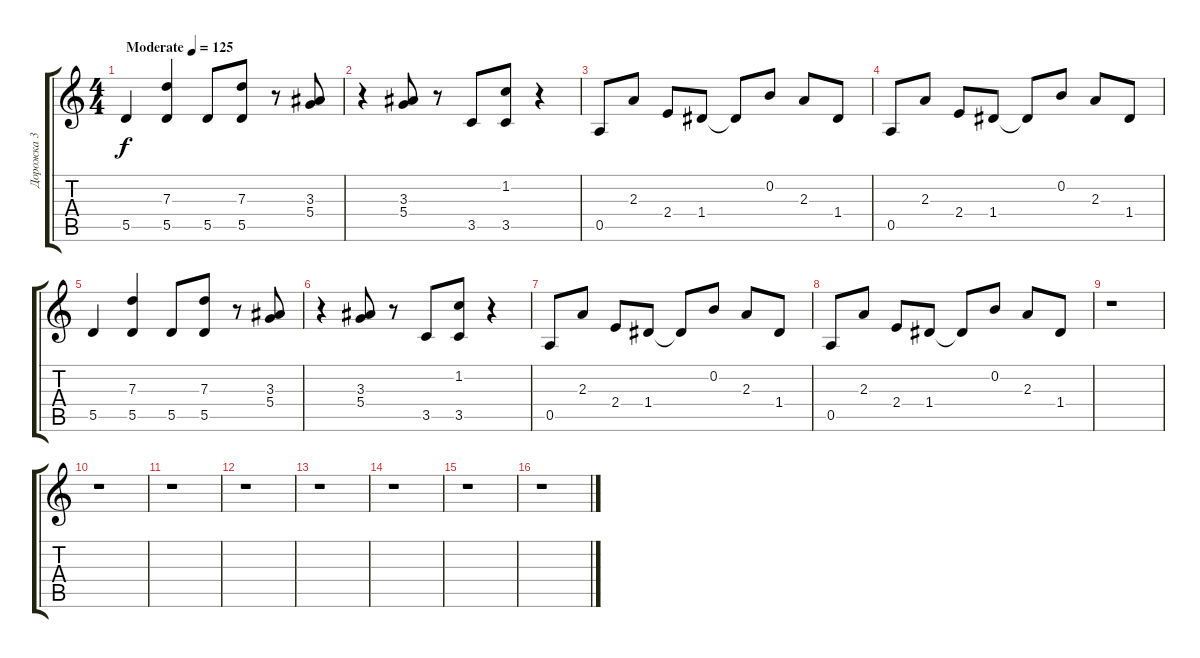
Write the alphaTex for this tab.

\track ("Дорожка 3" "Дорожка 3") {instrument distortionguitar}
\staff {score tabs}
\tuning (E4 B3 G3 D3 A2 E2) {hide}
\ts (4 4)
\tempo (125 "Moderate")
\clef g2
\ks c
5.5.4{dy f instrument distortionguitar} (7.3 5.5).4 5.5.8 (7.3 5.5).8 r.8 (3.3 5.4).8 |
r.4 (3.3 5.4).8 r.8 3.5.8 (1.2 3.5).8 r.4 |
0.5.8 2.3.8 2.4.8 1.4.8 1.4{t}.8 0.2.8 2.3.8 1.4.8 |
0.5.8 2.3.8 2.4.8 1.4.8 1.4{t}.8 0.2.8 2.3.8 1.4.8 |
5.5.4 (7.3 5.5).4 5.5.8 (7.3 5.5).8 r.8 (3.3 5.4).8 |
r.4 (3.3 5.4).8 r.8 3.5.8 (1.2 3.5).8 r.4 |
0.5.8 2.3.8 2.4.8 1.4.8 1.4{t}.8 0.2.8 2.3.8 1.4.8 |
0.5.8 2.3.8 2.4.8 1.4.8 1.4{t}.8 0.2.8 2.3.8 1.4.8 |
r.1 |
r.1 |
r.1 |
r.1 |
r.1 |
r.1 |
r.1 |
r.1
